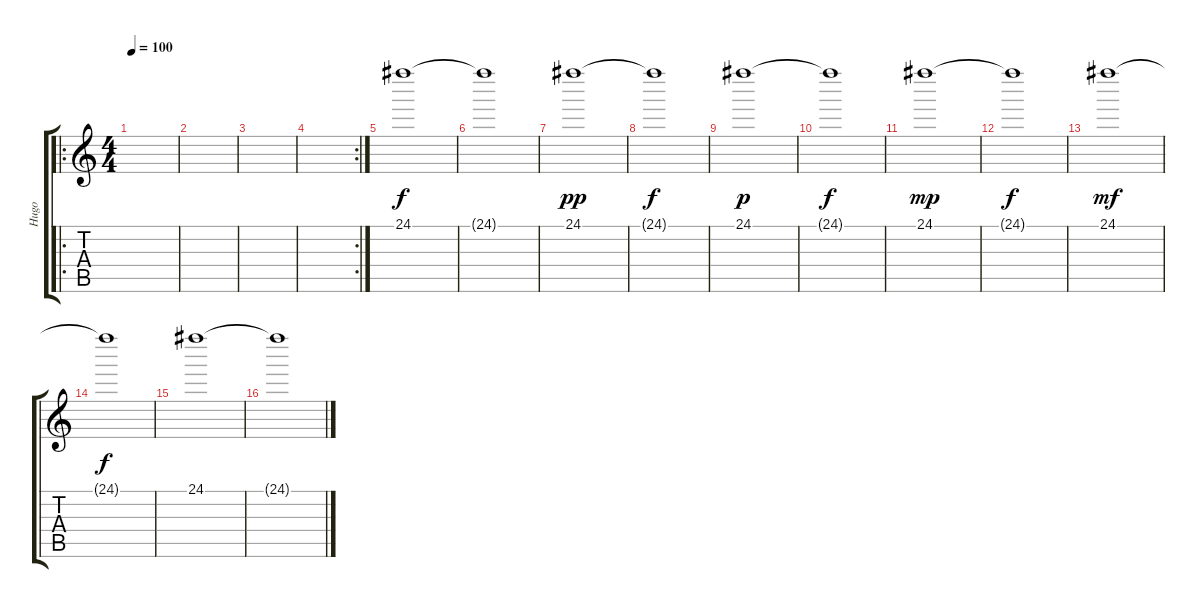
\track ("Hugo" "Hugo") {instrument distortionguitar}
\staff {score tabs}
\tuning (Gb4 Db4 A3 E3 B2 E2) {hide}
\ro
\ts (4 4)
\tempo 100
\clef g2
\ks c
|
|
|
\rc 2
|
24.1.1 |
24.1{t}.1{dy f} |
24.1.1{dy pp} |
24.1{t}.1{dy f} |
24.1.1{dy p} |
24.1{t}.1{dy f} |
24.1.1{dy mp} |
24.1{t}.1{dy f} |
24.1.1{dy mf} |
24.1{t}.1{dy f} |
24.1.1 |
24.1{t}.1
